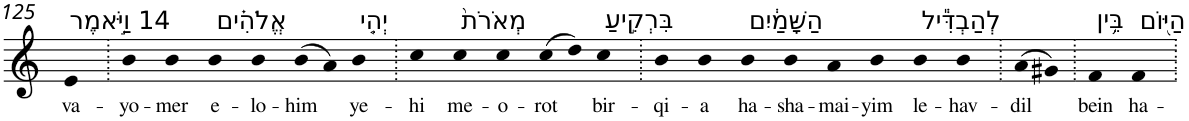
**kern	**text
*part1	*part1
*staff1	*staff1
*I"Piano	*
*I'Pno	*
!!LO:PB:g=z
*clefG2	*
*k[]	*
=125	=125
!LO:TX:a:t=14 וַיֹּ֣אמֶר	!
!	!LO:LY:b
4e	va-
=126.	=126.
!	!LO:LY:b
4b	-yo-
!	!LO:LY:b
4b	-mer
!LO:TX:a:t=אֱלֹהִ֗ים	!
!	!LO:LY:b
4b	e-
!	!LO:LY:b
4b	-lo-
!	!LO:LY:b
(>8b	-him
8a)	.
!LO:TX:a:t=יְהִ֤י	!
!	!LO:LY:b
4b	ye-
=127.	=127.
!	!LO:LY:b
4cc	-hi
!LO:TX:a:t=מְאֹרֹת֙	!
!	!LO:LY:b
4cc	me-
!	!LO:LY:b
4cc	-o-
!	!LO:LY:b
(>8cc	-rot
8dd)	.
!LO:TX:a:t=בִּרְקִ֣יעַ	!
!	!LO:LY:b
4cc	bir-
=128.	=128.
!	!LO:LY:b
4b	-qi-
!	!LO:LY:b
4b	-a
!LO:TX:a:t=הַשָּׁמַ֔יִם	!
!	!LO:LY:b
4b	ha-
!	!LO:LY:b
4b	-sha-
!	!LO:LY:b
4a	-mai-
!	!LO:LY:b
4b	-yim
!LO:TX:a:t=לְהַבְדִּ֕יל	!
!	!LO:LY:b
4b	le-
!	!LO:LY:b
4b	-hav-
=129.	=129.
!	!LO:LY:b
(>8a	-dil
8g#X)	.
=130.	=130.
!LO:TX:a:t=בֵּ֥ין	!
!	!LO:LY:b
4f	bein
!LO:TX:a:t=הַיּ֖וֹם	!
!	!LO:LY:b
4f	ha-
=.	=.
*-	*-
